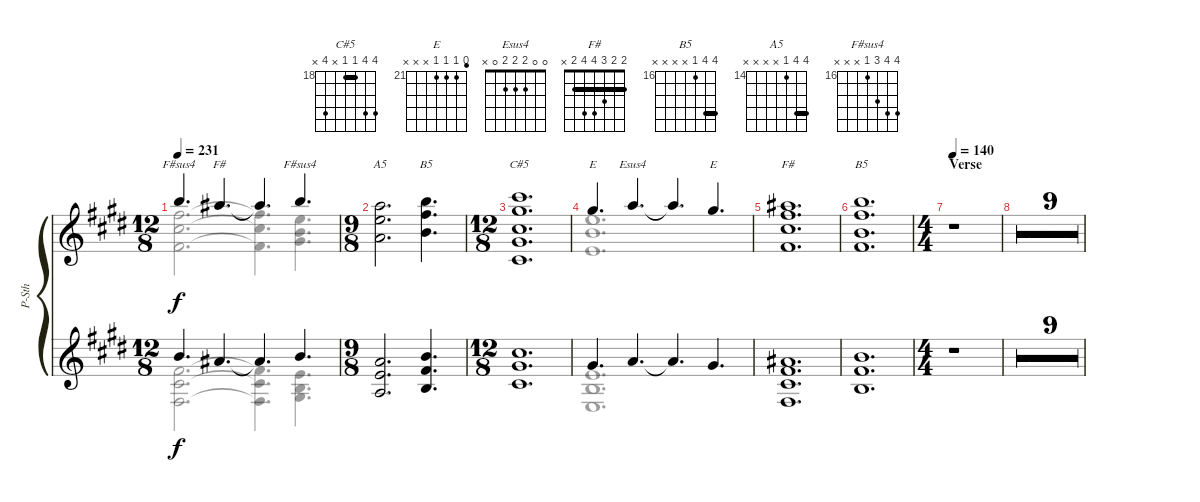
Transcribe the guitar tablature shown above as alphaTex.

\defaultSystemsLayout 4
\bracketExtendMode groupsimilarinstruments
\otherSystemsTrackNameOrientation horizontal
\track ("Strings / Pad" "P-Sth") {multiBarRest instrument pad2warm}
\staff {score}
\tuning (E4 B3 G3 D3 A2 E2 B1)
\chord ("C#5" 21 21 18 18 x 21 x) {firstfret 18 showfingering false barre 18}
\chord ("E" 20 21 21 21 x x x) {firstfret 21 showfingering false}
\chord ("Esus4" 0 0 2 2 2 0 x) {showfingering false}
\chord ("F#" 18 19 18 16 x x x) {firstfret 16 showfingering false}
\chord ("B5" x x 4 4 2 x x) {showfingering false}
\chord ("B5" 19 19 16 x x x x) {firstfret 16 showfingering false barre 19}
\chord ("A5" 17 17 14 x x x x) {firstfret 14 showfingering false barre 17}
\chord ("F#sus4" 19 19 18 16 x x x) {firstfret 16 showfingering false}
\chord ("F#" 2 2 3 4 4 2 x) {showfingering false barre (2 2)}
\voice
\ts (12 8)
\tempo 231
\clef g2
\ks e
19.1{acc forcenatural}.4{d ch "F#sus4" dy f} 23.2{acc #}.4{d ch "F#"} 23.2{t acc #}.4{d} 19.1{acc forcenatural}.4{d ch "F#sus4"} |
\ts (9 8)
(17.1{acc forcenatural} 17.2{acc forcenatural} 14.3{acc forcenatural}).2{d ch "A5"} (19.1{acc forcenatural} 19.2{acc #} 16.3{acc forcenatural}).4{d ch "B5"} |
\ts (12 8)
(21.1{acc #} 21.2{acc #} 18.3{acc #} 18.4{acc #} 21.6{acc #}).1{d ch "C#5"} |
21.2{acc #}.4{d ch "E"} 17.1{acc forcenatural}.4{d ch "Esus4"} 17.1{t acc forcenatural}.4{d} 16.1{acc #}.4{d ch "E"} |
(18.1{acc #} 19.2{acc #} 18.3{acc #} 16.4{acc #}).1{d ch "F#"} |
(16.4{acc #} 16.3{acc forcenatural} 19.2{acc #} 19.1{acc forcenatural}).1{d ch "B5"} |
\ts (4 4)
\section ("" "Verse")
\tempo 140
r.1{instrument pad2warm} |
r.1 |
r.1 |
r.1 |
r.1 |
r.1 |
r.1 |
r.1 |
r.1 |
r.1
\voice
\clef g2
\ottava regular
\simile none
\ks e
(19.2{acc #} 18.3{acc #} 16.4{acc #}).2{d dy f} (19.2{t acc #} 18.3{t acc #} 16.4{t acc #}).4{d} (17.2{acc forcenatural} 16.3{acc forcenatural} 18.4{acc #}).4{d} |
|
|
(21.3{acc forcenatural} 21.4{acc forcenatural} 0.1{acc forcenatural}).1{d} |
|
|
|
|
|
|
|
|
|
|
|
\staff {score}
\tuning (E4 B3 G3 D3 A2 E2)
\voice
\clef g2
\ottava regular
\simile none
\ks e
7.1{acc forcenatural}.4{d dy f} 6.1{acc #}.4{d} 6.1{t acc #}.4{d} 7.1{acc forcenatural}.4{d} |
(5.1{acc forcenatural} 5.2{acc forcenatural} 2.3{acc forcenatural}).2{d} (7.1{acc forcenatural} 7.2{acc #} 4.3{acc forcenatural}).4{d} |
(6.3{acc #} 9.2{acc #} 9.1{acc #}).1{d} |
9.2{acc #}.4{d} 5.1{acc forcenatural}.4{d} 5.1{t acc forcenatural}.4{d} 4.1{acc #}.4{d} |
(4.4{acc #} 6.3{acc #} 7.2{acc #} 6.1{acc #}).1{d} |
(7.1{acc forcenatural} 7.2{acc #} 4.3{acc forcenatural}).1{d} |
r.1 |
r.1 |
r.1 |
r.1 |
r.1 |
r.1 |
r.1 |
r.1 |
r.1 |
r.1
\voice
\clef g2
\ottava regular
\simile none
\ks e
(7.2{acc #} 6.3{acc #} 4.4{acc #}).2{d dy f} (7.2{t acc #} 6.3{t acc #} 4.4{t acc #}).4{d} (0.1{acc forcenatural} 0.2{acc forcenatural} 6.4{acc #}).4{d} |
|
|
(0.1{acc forcenatural} 0.2{acc forcenatural} 7.5{acc forcenatural}).1{d} |
|
|
|
|
|
|
|
|
|
|
|
